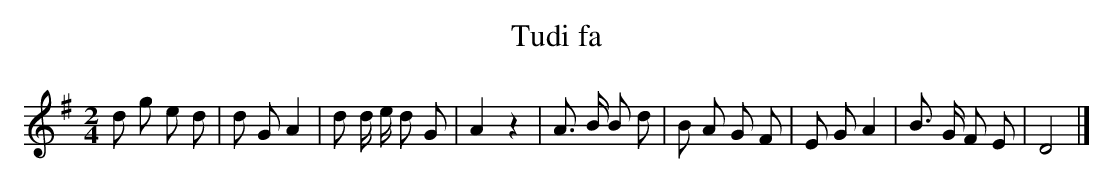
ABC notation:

X:1
T: Tudi fa
L: 1/8
M: 2/4
K: G
d g e d [I:setbarnb 1]|
d GA2 |
d d/ e/ d G |
A2z2 |
A> B B d |
B A G F |
E GA2 |
B> G F E |
D4 |]
